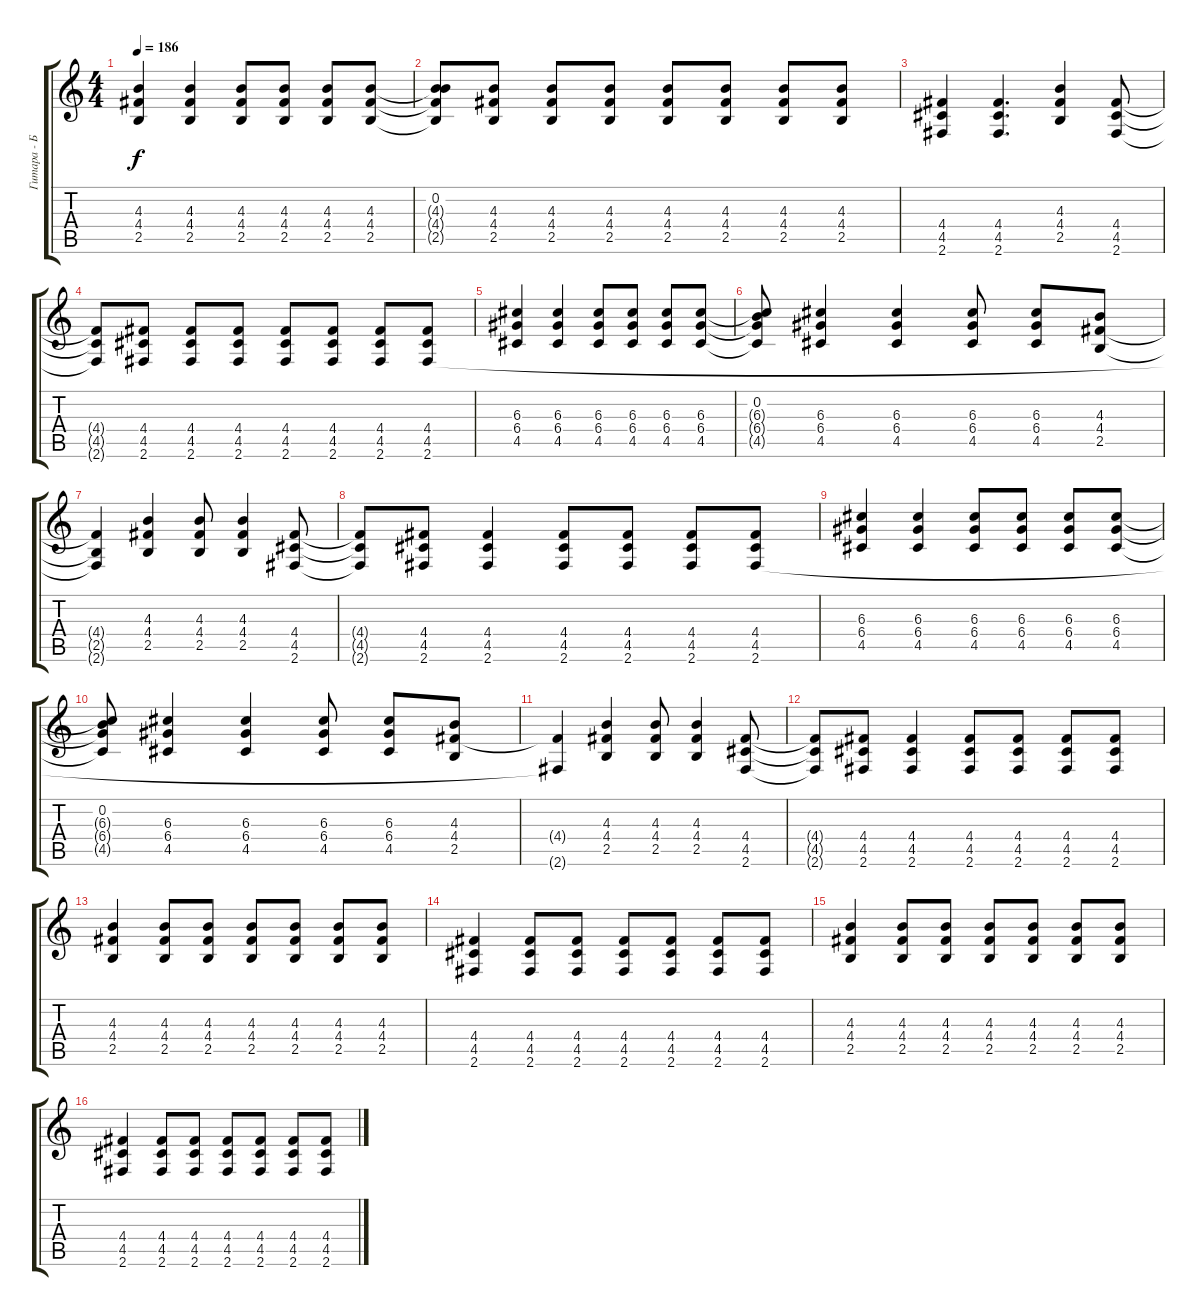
\track ("Гитара - Билли Джо" "Гитара - Б") {instrument overdrivenguitar}
\staff {score tabs}
\tuning (E4 B3 G3 D3 A2 E2) {hide}
\ts (4 4)
\tempo 186
\clef g2
\ks c
(4.3 4.4 2.5).4{dy f} (4.3 4.4 2.5).4 (4.3 4.4 2.5).8 (4.3 4.4 2.5).8 (4.3 4.4 2.5).8 (4.3 4.4 2.5).8 |
(0.2{t} 4.3{t} 4.4{t} 2.5{t}).8 (4.3 4.4 2.5).8 (4.3 4.4 2.5).8 (4.3 4.4 2.5).8 (4.3 4.4 2.5).8 (4.3 4.4 2.5).8 (4.3 4.4 2.5).8 (4.3 4.4 2.5).8 |
(4.4 4.5 2.6).4 (4.4 4.5 2.6).4{d} (4.3 4.4 2.5).4 (4.4 4.5 2.6).8 |
(4.4{t} 4.5{t} 2.6{t}).8 (4.4 4.5 2.6).8 (4.4 4.5 2.6).8 (4.4 4.5 2.6).8 (4.4 4.5 2.6).8 (4.4 4.5 2.6).8 (4.4 4.5 2.6).8 (4.4 4.5 2.6).8 |
(6.3 6.4 4.5).4 (6.3 6.4 4.5).4 (6.3 6.4 4.5).8 (6.3 6.4 4.5).8 (6.3 6.4 4.5).8 (6.3 6.4 4.5).8 |
(0.2 6.3{t} 6.4{t} 4.5{t}).8 (6.3 6.4 4.5).4 (6.3 6.4 4.5).4 (6.3 6.4 4.5).8 (6.3 6.4 4.5).8 (4.3 4.4 2.5).8 |
(4.4{t} 2.5{t} 2.6{t}).4 (4.3 4.4 2.5).4 (4.3 4.4 2.5).8 (4.3 4.4 2.5).4 (4.4 4.5 2.6).8 |
(4.4{t} 4.5{t} 2.6{t}).8 (4.4 4.5 2.6).8 (4.4 4.5 2.6).4 (4.4 4.5 2.6).8 (4.4 4.5 2.6).8 (4.4 4.5 2.6).8 (4.4 4.5 2.6).8 |
(6.3 6.4 4.5).4 (6.3 6.4 4.5).4 (6.3 6.4 4.5).8 (6.3 6.4 4.5).8 (6.3 6.4 4.5).8 (6.3 6.4 4.5).8 |
(0.2 6.3{t} 6.4{t} 4.5{t}).8 (6.3 6.4 4.5).4 (6.3 6.4 4.5).4 (6.3 6.4 4.5).8 (6.3 6.4 4.5).8 (4.3 4.4 2.5).8 |
(4.4{t} 2.6{t}).4 (4.3 4.4 2.5).4 (4.3 4.4 2.5).8 (4.3 4.4 2.5).4 (4.4 4.5 2.6).8 |
(4.4{t} 4.5{t} 2.6{t}).8 (4.4 4.5 2.6).8 (4.4 4.5 2.6).4 (4.4 4.5 2.6).8 (4.4 4.5 2.6).8 (4.4 4.5 2.6).8 (4.4 4.5 2.6).8 |
(4.3 4.4 2.5).4 (4.3 4.4 2.5).8 (4.3 4.4 2.5).8 (4.3 4.4 2.5).8 (4.3 4.4 2.5).8 (4.3 4.4 2.5).8 (4.3 4.4 2.5).8 |
(4.4 4.5 2.6).4 (4.4 4.5 2.6).8 (4.4 4.5 2.6).8 (4.4 4.5 2.6).8 (4.4 4.5 2.6).8 (4.4 4.5 2.6).8 (4.4 4.5 2.6).8 |
(4.3 4.4 2.5).4 (4.3 4.4 2.5).8 (4.3 4.4 2.5).8 (4.3 4.4 2.5).8 (4.3 4.4 2.5).8 (4.3 4.4 2.5).8 (4.3 4.4 2.5).8 |
(4.4 4.5 2.6).4 (4.4 4.5 2.6).8 (4.4 4.5 2.6).8 (4.4 4.5 2.6).8 (4.4 4.5 2.6).8 (4.4 4.5 2.6).8 (4.4 4.5 2.6).8
